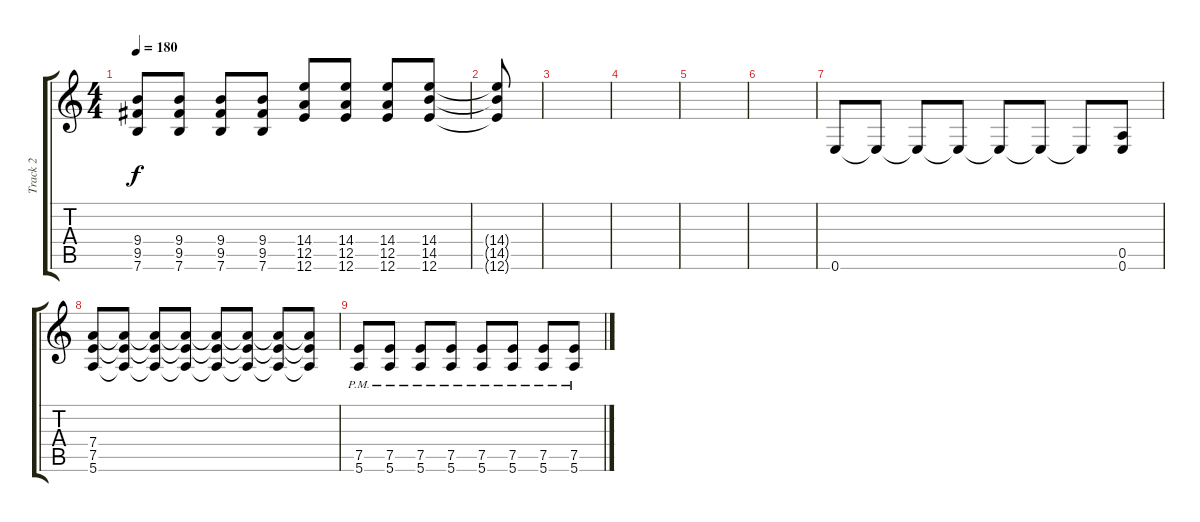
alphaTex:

\track ("Track 2" "Track 2") {instrument distortionguitar}
\staff {score tabs}
\tuning (E4 B3 G3 D3 A2 E2) {hide}
\ts (4 4)
\tempo 180
\clef g2
\ks c
(9.4 9.5 7.6).8{dy f} (9.4 9.5 7.6).8 (9.4 9.5 7.6).8 (9.4 9.5 7.6).8 (14.4 12.5 12.6).8 (14.4 12.5 12.6).8 (14.4 12.5 12.6).8 (14.4 14.5 12.6).8 |
(14.4{t} 14.5{t} 12.6{t}).8 |
|
|
|
|
0.6.8 0.6{t}.8 0.6{t}.8 0.6{t}.8 0.6{t}.8 0.6{t}.8 0.6{t}.8 (0.5 0.6).8 |
(7.4 7.5 5.6).8 (7.4{t} 7.5{t} 5.6{t}).8 (7.4{t} 7.5{t} 5.6{t}).8 (7.4{t} 7.5{t} 5.6{t}).8 (7.4{t} 7.5{t} 5.6{t}).8 (7.4{t} 7.5{t} 5.6{t}).8 (7.4{t} 7.5{t} 5.6{t}).8 (7.4{t} 7.5{t} 5.6{t}).8 |
(7.5{pm} 5.6{pm}).8 (7.5{pm} 5.6{pm}).8 (7.5{pm} 5.6{pm}).8 (7.5{pm} 5.6{pm}).8 (7.5{pm} 5.6{pm}).8 (7.5{pm} 5.6{pm}).8 (7.5{pm} 5.6{pm}).8 (7.5{pm} 5.6{pm}).8
